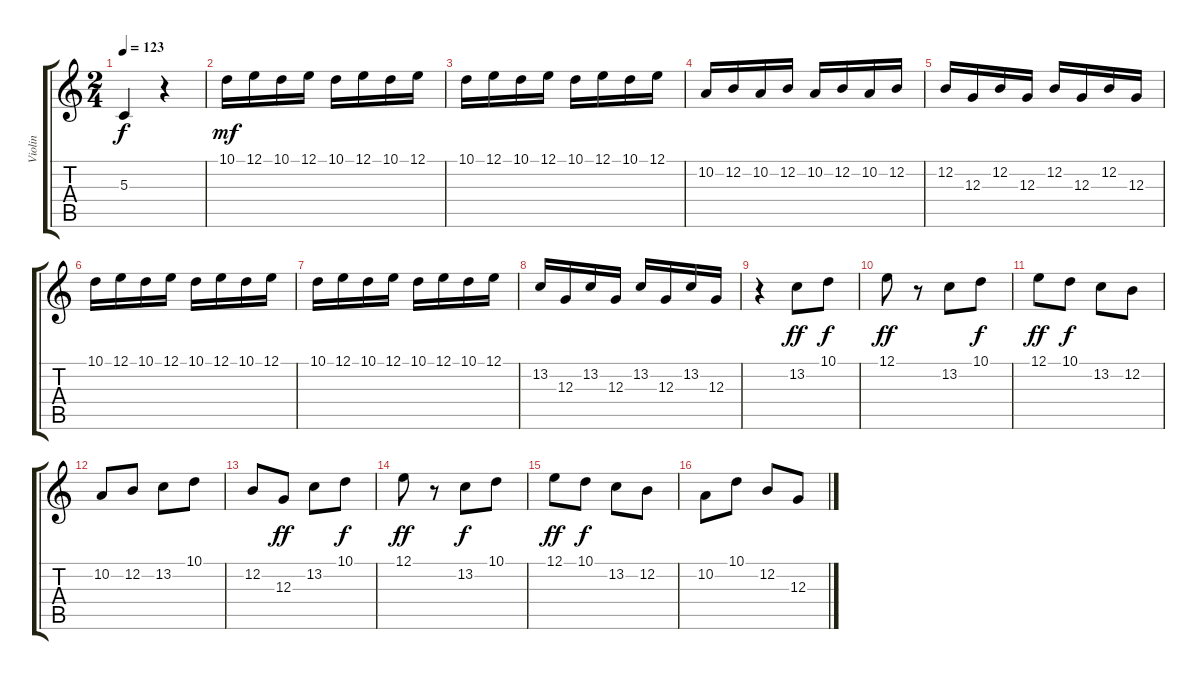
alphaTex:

\track ("Violin" "Violin") {instrument stringensemble1}
\staff {score tabs}
\tuning (E4 B3 G3 D3 A2 E2) {hide}
\ts (2 4)
\tempo 123
\clef g2
\ks c
5.3.4{dy f} r.4 |
10.1.16{dy mf} 12.1.16 10.1.16 12.1.16 10.1.16 12.1.16 10.1.16 12.1.16 |
10.1.16 12.1.16 10.1.16 12.1.16 10.1.16 12.1.16 10.1.16 12.1.16 |
10.2.16 12.2.16 10.2.16 12.2.16 10.2.16 12.2.16 10.2.16 12.2.16 |
12.2.16 12.3.16 12.2.16 12.3.16 12.2.16 12.3.16 12.2.16 12.3.16 |
10.1.16 12.1.16 10.1.16 12.1.16 10.1.16 12.1.16 10.1.16 12.1.16 |
10.1.16 12.1.16 10.1.16 12.1.16 10.1.16 12.1.16 10.1.16 12.1.16 |
13.2.16 12.3.16 13.2.16 12.3.16 13.2.16 12.3.16 13.2.16 12.3.16 |
r.4 13.2.8{dy ff} 10.1.8{dy f} |
12.1.8{dy ff} r.8 13.2.8 10.1.8{dy f} |
12.1.8{dy ff} 10.1.8{dy f} 13.2.8 12.2.8 |
10.2.8 12.2.8 13.2.8 10.1.8 |
12.2.8 12.3.8{dy ff} 13.2.8 10.1.8{dy f} |
12.1.8{dy ff} r.8 13.2.8{dy f} 10.1.8 |
12.1.8{dy ff} 10.1.8{dy f} 13.2.8 12.2.8 |
10.2.8 10.1.8 12.2.8 12.3.8
